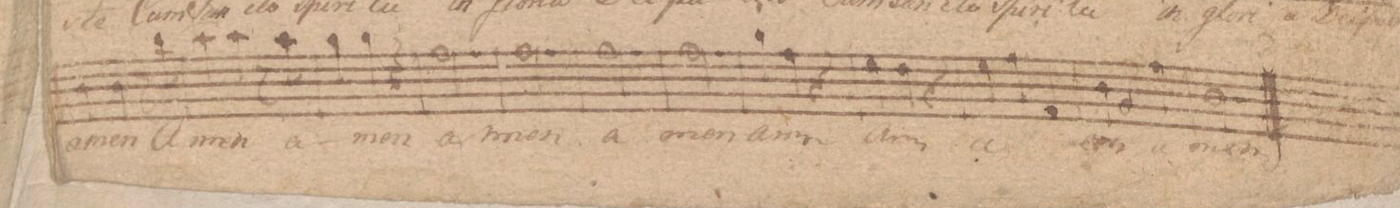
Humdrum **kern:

**kern	**text	**dynam
*I"Basso	*	*
*clefF4	*	*
*k[f#c#]	*	*
*M3/4	*	*
4D\	A-	.
4D\	-men	.
8r	.	.
8d\	A-	.
=170	=170	=170
4c#\	.	.
4c#\	-men	.
8r	.	.
8c#\	A-	.
=171	=171	=171
4B\	.	.
4B\	-men	.
4r	.	.
=172	=172	=172
2.A\	a-	.
=173	=173	=173
2.A\	-men	.
=174	=174	=174
2.A\	a-	.
=175	=175	=175
2.A\	-men	.
=176	=176	=176
4B\	a-	.
4A\	-men	.
4r	.	.
=177	=177	=177
4G\	-a-	.
4F#\	-men	.
4r	.	.
=178	=178	=178
4G\	a-	.
4A\	.	.
4AA/	.	.
=179	=179	=179
4D\	-men	.
4r	.	.
4A\	a-	.
=180	=180	=180
2.D\	-men	.
==	==	==
*-	*-	*-
